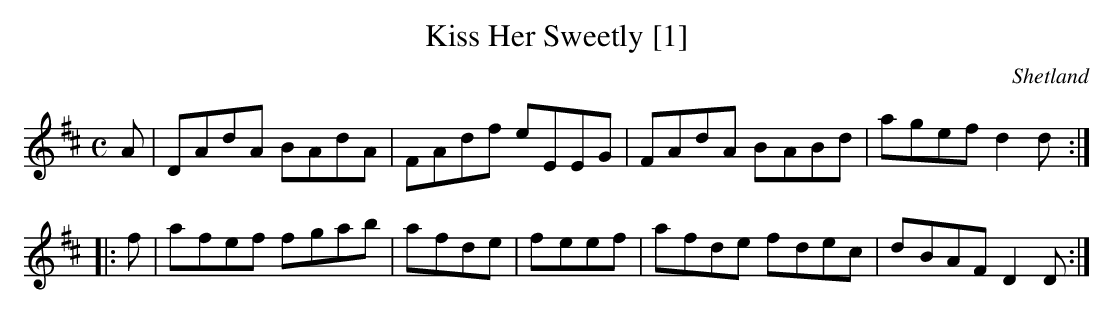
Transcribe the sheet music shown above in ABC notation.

X:1
T:Kiss Her Sweetly [1]
M:C
L:1/8
O:Shetland
K:D
A-|DAdA BAdA-|FAdf eEEG-|FAdA B-ABd|a-gef d2d:|
|:f|a-fef f-gab|a-fde|f-eef|a-fde f-dec|d-BAF D2D:|]
